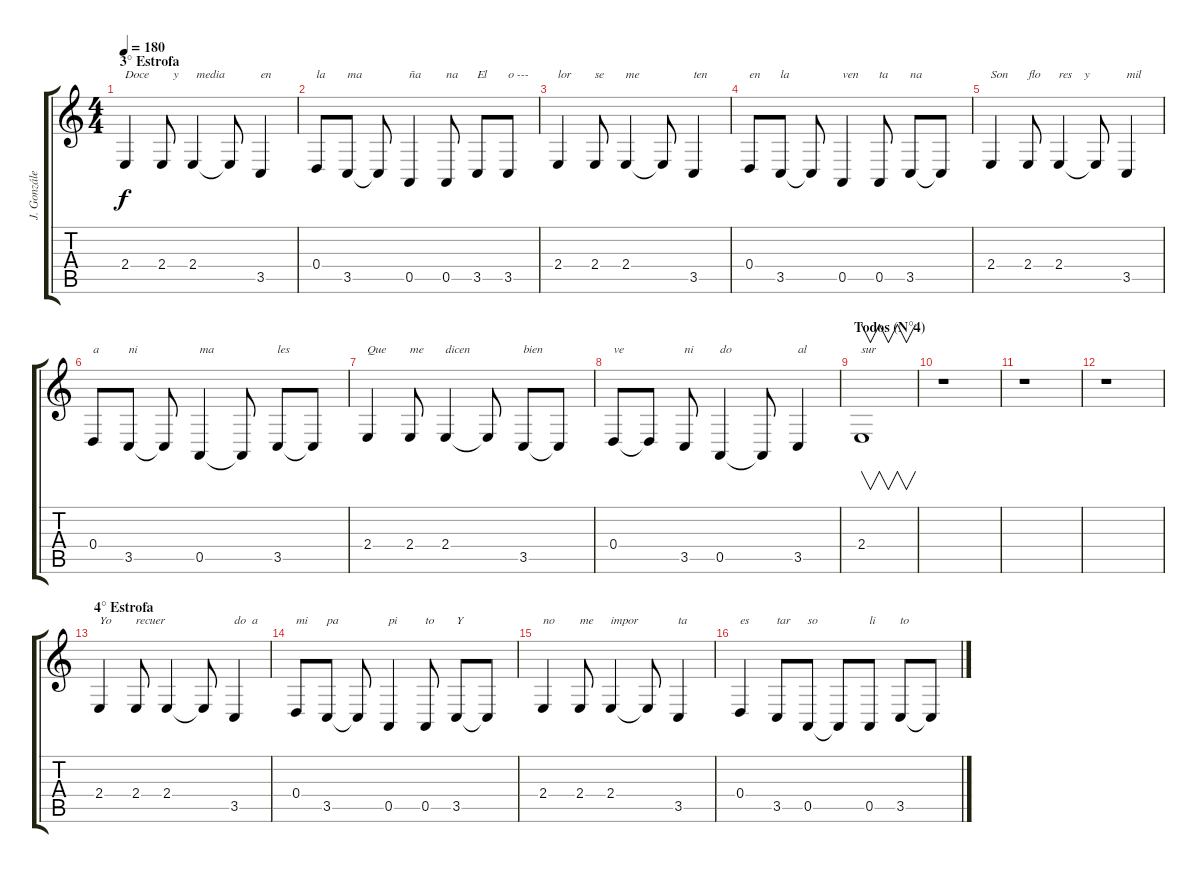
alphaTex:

\track ("J. González y C. Aguayo (Voz y 2° Voz)" "J. Gonzále") {instrument synthvoice}
\staff {score tabs}
\tuning (E4 B3 G3 D3 A2 E2) {hide}
\ts (4 4)
\section ("" "3° Estrofa ")
\tempo 180
\clef g2
\ks c
2.4.4{txt "Doce        y      media" dy f} 2.4.8 2.4.4 2.4{t}.8 3.5.4{txt "en"} |
0.4.8{txt "la"} 3.5.8{txt "ma"} 3.5{t}.8 0.5.4{txt "ña"} 0.5.8{txt "na"} 3.5.8{txt "El"} 3.5.8{txt "o ---"} |
2.4.4{txt "lor"} 2.4.8{txt "se"} 2.4.4{txt "me"} 2.4{t}.8 3.5.4{txt "ten"} |
0.4.8{txt "en"} 3.5.8{txt "la"} 3.5{t}.8 0.5.4{txt "ven"} 0.5.8{txt "ta"} 3.5.8{txt "na"} 3.5{t}.8 |
2.4.4{txt "Son"} 2.4.8{txt "flo"} 2.4.4{txt "res    y"} 2.4{t}.8 3.5.4{txt "mil"} |
0.4.8{txt "a"} 3.5.8{txt "ni"} 3.5{t}.8 0.5.4{txt "ma"} 0.5{t}.8 3.5.8{txt "les"} 3.5{t}.8 |
2.4.4{txt "Que"} 2.4.8{txt "me"} 2.4.4{txt "dicen"} 2.4{t}.8 3.5.8{txt "bien"} 3.5{t}.8 |
0.4.8{txt "ve"} 0.4{t}.8 3.5.8{txt "ni"} 0.5.4{txt "do"} 0.5{t}.8 3.5.4{txt "al"} |
\section ("" "Todos (N°4)")
2.4.1{v txt "sur"} |
r.1 |
r.1 |
r.1 |
\section ("" "4° Estrofa")
2.4.4{txt "Yo"} 2.4.8{txt "recuer"} 2.4.4 2.4{t}.8 3.5.4{txt "do  a"} |
0.4.8{txt "mi"} 3.5.8{txt "pa"} 3.5{t}.8 0.5.4{txt "pi"} 0.5.8{txt "to"} 3.5.8{txt "Y"} 3.5{t}.8 |
2.4.4{txt "no"} 2.4.8{txt "me"} 2.4.4{txt "impor"} 2.4{t}.8 3.5.4{txt "ta"} |
0.4.4{txt "es"} 3.5.8{txt "tar"} 0.5.8{txt "so"} 0.5{t}.8 0.5.8{txt "li"} 3.5.8{txt "to"} 3.5{t}.8
